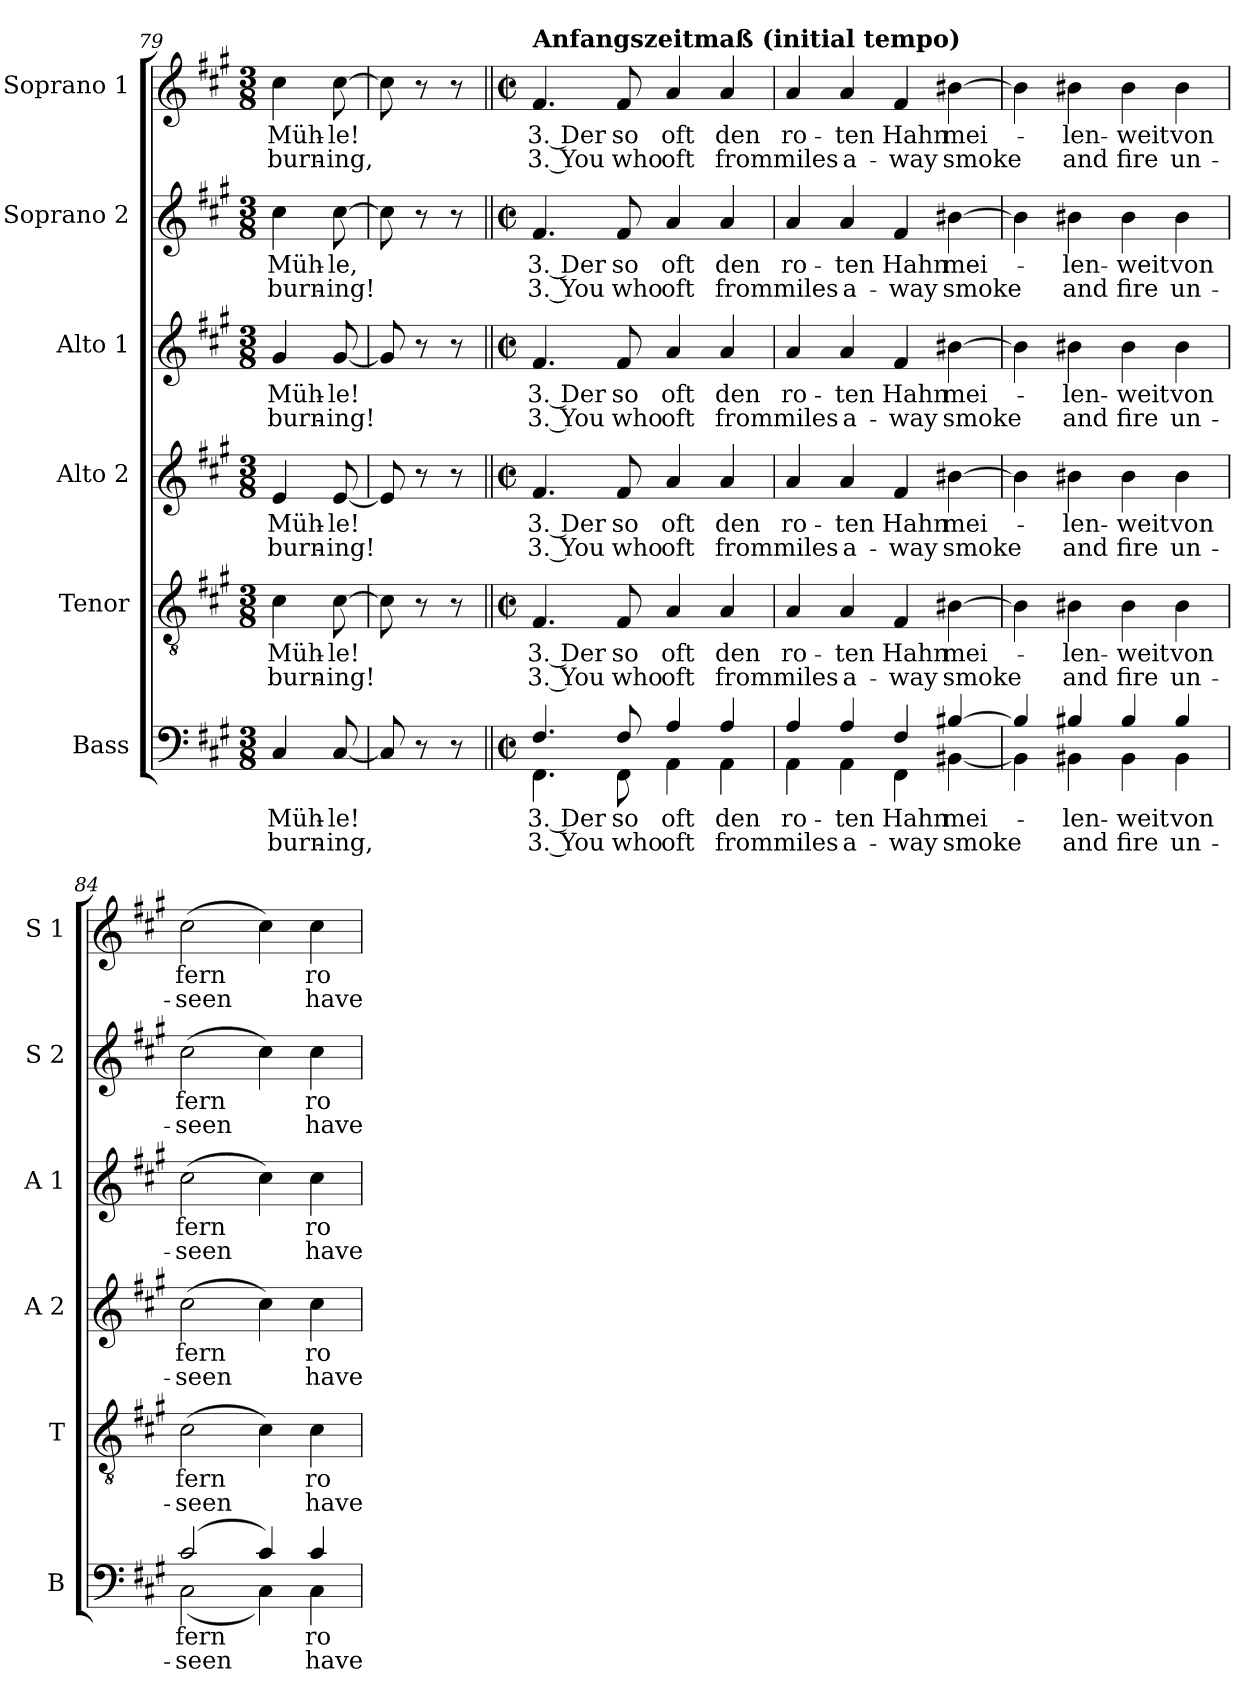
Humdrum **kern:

**kern	**text	**text	**kern	**text	**text	**kern	**text	**text	**kern	**text	**text	**kern	**text	**text	**kern	**text	**text
*part6	*part6	*part6	*part5	*part5	*part5	*part4	*part4	*part4	*part3	*part3	*part3	*part2	*part2	*part2	*part1	*part1	*part1
*staff6	*staff6	*staff6	*staff5	*staff5	*staff5	*staff4	*staff4	*staff4	*staff3	*staff3	*staff3	*staff2	*staff2	*staff2	*staff1	*staff1	*staff1
*I"Bass	*	*	*I"Tenor	*	*	*I"Alto 2	*	*	*I"Alto 1	*	*	*I"Soprano 2	*	*	*I"Soprano 1	*	*
*I'B	*	*	*I'T	*	*	*I'A 2	*	*	*I'A 1	*	*	*I'S 2	*	*	*I'S 1	*	*
*clefF4	*	*	*clefGv2	*	*	*clefG2	*	*	*clefG2	*	*	*clefG2	*	*	*clefG2	*	*
*k[f#c#g#]	*	*	*k[f#c#g#]	*	*	*k[f#c#g#]	*	*	*k[f#c#g#]	*	*	*k[f#c#g#]	*	*	*k[f#c#g#]	*	*
*f#:	*	*	*f#:	*	*	*f#:	*	*	*f#:	*	*	*f#:	*	*	*f#:	*	*
*M3/8	*	*	*M3/8	*	*	*M3/8	*	*	*M3/8	*	*	*M3/8	*	*	*M3/8	*	*
=79	=79	=79	=79	=79	=79	=79	=79	=79	=79	=79	=79	=79	=79	=79	=79	=79	=79
!	!LO:LY:b	!LO:LY:b	!	!	!	!	!	!	!	!	!	!	!	!	!	!	!
!	!	!	!	!LO:LY:b	!LO:LY:b	!	!	!	!	!	!	!	!	!	!	!	!
!	!	!	!	!	!	!	!LO:LY:b	!LO:LY:b	!	!	!	!	!	!	!	!	!
!	!	!	!	!	!	!	!	!	!	!LO:LY:b	!LO:LY:b	!	!	!	!	!	!
!	!	!	!	!	!	!	!	!	!	!	!	!	!LO:LY:b	!LO:LY:b	!	!	!
!	!	!	!	!	!	!	!	!	!	!	!	!	!	!	!	!LO:LY:b	!LO:LY:b
4C#/	Müh-	burn-	4c#\	Müh-	burn-	4e/	Müh-	burn-	4g#/	Müh-	burn-	4cc#\	Müh-	burn-	4cc#\	Müh-	burn-
!	!LO:LY:b	!LO:LY:b	!	!	!	!	!	!	!	!	!	!	!	!	!	!	!
!	!	!	!	!LO:LY:b	!LO:LY:b	!	!	!	!	!	!	!	!	!	!	!	!
!	!	!	!	!	!	!	!LO:LY:b	!LO:LY:b	!	!	!	!	!	!	!	!	!
!	!	!	!	!	!	!	!	!	!	!LO:LY:b	!LO:LY:b	!	!	!	!	!	!
!	!	!	!	!	!	!	!	!	!	!	!	!	!LO:LY:b	!LO:LY:b	!	!	!
!	!	!	!	!	!	!	!	!	!	!	!	!	!	!	!	!LO:LY:b	!LO:LY:b
[8C#/	-le!	-ing,	[8c#\	-le!	-ing!	[8e/	-le!	-ing!	[8g#/	-le!	-ing!	[8cc#\	-le,	-ing!	[8cc#\	-le!	-ing,
=80	=80	=80	=80	=80	=80	=80	=80	=80	=80	=80	=80	=80	=80	=80	=80	=80	=80
8C#/]	.	.	8c#\]	.	.	8e/]	.	.	8g#/]	.	.	8cc#\]	.	.	8cc#\]	.	.
8r	.	.	8r	.	.	8r	.	.	8r	.	.	8r	.	.	8r	.	.
8r	.	.	8r	.	.	8r	.	.	8r	.	.	8r	.	.	8r	.	.
!!LO:PB:g=z
=81||	=81||	=81||	=81||	=81||	=81||	=81||	=81||	=81||	=81||	=81||	=81||	=81||	=81||	=81||	=81||	=81||	=81||
*M2/2	*	*	*M2/2	*	*	*M2/2	*	*	*M2/2	*	*	*M2/2	*	*	*M2/2	*	*
*met(c|)	*	*	*met(c|)	*	*	*met(c|)	*	*	*met(c|)	*	*	*met(c|)	*	*	*met(c|)	*	*
!	!LO:LY:b	!LO:LY:b	!	!	!	!	!	!	!	!	!	!	!	!	!	!	!
*^	*	*	*	*	*	*	*	*	*	*	*	*	*	*	*	*	*
!	!	!	!	!	!LO:LY:b	!LO:LY:b	!	!	!	!	!	!	!	!	!	!	!	!
!	!	!	!	!	!	!	!	!LO:LY:b	!LO:LY:b	!	!	!	!	!	!	!	!	!
!	!	!	!	!	!	!	!	!	!	!	!LO:LY:b	!LO:LY:b	!	!	!	!	!	!
!	!	!	!	!	!	!	!	!	!	!	!	!	!	!LO:LY:b	!LO:LY:b	!	!	!
!	!	!	!	!	!	!	!	!	!	!	!	!	!	!	!	!LO:TX:a:B:t=Anfangszeitmaß (initial tempo)	!	!
!	!	!	!	!	!	!	!	!	!	!	!	!	!	!	!	!	!LO:LY:b	!LO:LY:b
4.F#/	4.FF#\	3. Der	3. You	4.F#/	3. Der	3. You	4.f#/	3. Der	3. You	4.f#/	3. Der	3. You	4.f#/	3. Der	3. You	4.f#/	3. Der	3. You
!	!	!LO:LY:b	!LO:LY:b	!	!	!	!	!	!	!	!	!	!	!	!	!	!	!
!	!	!	!	!	!LO:LY:b	!LO:LY:b	!	!	!	!	!	!	!	!	!	!	!	!
!	!	!	!	!	!	!	!	!LO:LY:b	!LO:LY:b	!	!	!	!	!	!	!	!	!
!	!	!	!	!	!	!	!	!	!	!	!LO:LY:b	!LO:LY:b	!	!	!	!	!	!
!	!	!	!	!	!	!	!	!	!	!	!	!	!	!LO:LY:b	!LO:LY:b	!	!	!
!	!	!	!	!	!	!	!	!	!	!	!	!	!	!	!	!	!LO:LY:b	!LO:LY:b
8F#/	8FF#\	so	who	8F#/	so	who	8f#/	so	who	8f#/	so	who	8f#/	so	who	8f#/	so	who
!	!	!LO:LY:b	!LO:LY:b	!	!	!	!	!	!	!	!	!	!	!	!	!	!	!
!	!	!	!	!	!LO:LY:b	!LO:LY:b	!	!	!	!	!	!	!	!	!	!	!	!
!	!	!	!	!	!	!	!	!LO:LY:b	!LO:LY:b	!	!	!	!	!	!	!	!	!
!	!	!	!	!	!	!	!	!	!	!	!LO:LY:b	!LO:LY:b	!	!	!	!	!	!
!	!	!	!	!	!	!	!	!	!	!	!	!	!	!LO:LY:b	!LO:LY:b	!	!	!
!	!	!	!	!	!	!	!	!	!	!	!	!	!	!	!	!	!LO:LY:b	!LO:LY:b
4A/	4AA\	oft	oft	4A/	oft	oft	4a/	oft	oft	4a/	oft	oft	4a/	oft	oft	4a/	oft	oft
!	!	!LO:LY:b	!LO:LY:b	!	!	!	!	!	!	!	!	!	!	!	!	!	!	!
!	!	!	!	!	!LO:LY:b	!LO:LY:b	!	!	!	!	!	!	!	!	!	!	!	!
!	!	!	!	!	!	!	!	!LO:LY:b	!LO:LY:b	!	!	!	!	!	!	!	!	!
!	!	!	!	!	!	!	!	!	!	!	!LO:LY:b	!LO:LY:b	!	!	!	!	!	!
!	!	!	!	!	!	!	!	!	!	!	!	!	!	!LO:LY:b	!LO:LY:b	!	!	!
!	!	!	!	!	!	!	!	!	!	!	!	!	!	!	!	!	!LO:LY:b	!LO:LY:b
4A/	4AA\	den	from	4A/	den	from	4a/	den	from	4a/	den	from	4a/	den	from	4a/	den	from
=82	=82	=82	=82	=82	=82	=82	=82	=82	=82	=82	=82	=82	=82	=82	=82	=82	=82	=82
!	!	!LO:LY:b	!LO:LY:b	!	!	!	!	!	!	!	!	!	!	!	!	!	!	!
!	!	!	!	!	!LO:LY:b	!LO:LY:b	!	!	!	!	!	!	!	!	!	!	!	!
!	!	!	!	!	!	!	!	!LO:LY:b	!LO:LY:b	!	!	!	!	!	!	!	!	!
!	!	!	!	!	!	!	!	!	!	!	!LO:LY:b	!LO:LY:b	!	!	!	!	!	!
!	!	!	!	!	!	!	!	!	!	!	!	!	!	!LO:LY:b	!LO:LY:b	!	!	!
!	!	!	!	!	!	!	!	!	!	!	!	!	!	!	!	!	!LO:LY:b	!LO:LY:b
4A/	4AA\	ro-	miles	4A/	ro-	miles	4a/	ro-	miles	4a/	ro-	miles	4a/	ro-	miles	4a/	ro-	miles
!	!	!LO:LY:b	!LO:LY:b	!	!	!	!	!	!	!	!	!	!	!	!	!	!	!
!	!	!	!	!	!LO:LY:b	!LO:LY:b	!	!	!	!	!	!	!	!	!	!	!	!
!	!	!	!	!	!	!	!	!LO:LY:b	!LO:LY:b	!	!	!	!	!	!	!	!	!
!	!	!	!	!	!	!	!	!	!	!	!LO:LY:b	!LO:LY:b	!	!	!	!	!	!
!	!	!	!	!	!	!	!	!	!	!	!	!	!	!LO:LY:b	!LO:LY:b	!	!	!
!	!	!	!	!	!	!	!	!	!	!	!	!	!	!	!	!	!LO:LY:b	!LO:LY:b
4A/	4AA\	-ten	a-	4A/	-ten	a-	4a/	-ten	a-	4a/	-ten	a-	4a/	-ten	a-	4a/	-ten	a-
!	!	!LO:LY:b	!LO:LY:b	!	!	!	!	!	!	!	!	!	!	!	!	!	!	!
!	!	!	!	!	!LO:LY:b	!LO:LY:b	!	!	!	!	!	!	!	!	!	!	!	!
!	!	!	!	!	!	!	!	!LO:LY:b	!LO:LY:b	!	!	!	!	!	!	!	!	!
!	!	!	!	!	!	!	!	!	!	!	!LO:LY:b	!LO:LY:b	!	!	!	!	!	!
!	!	!	!	!	!	!	!	!	!	!	!	!	!	!LO:LY:b	!LO:LY:b	!	!	!
!	!	!	!	!	!	!	!	!	!	!	!	!	!	!	!	!	!LO:LY:b	!LO:LY:b
4F#/	4FF#\	Hahn	-way	4F#/	Hahn	-way	4f#/	Hahn	-way	4f#/	Hahn	-way	4f#/	Hahn	-way	4f#/	Hahn	-way
!	!	!LO:LY:b	!LO:LY:b	!	!	!	!	!	!	!	!	!	!	!	!	!	!	!
!	!	!	!	!	!LO:LY:b	!LO:LY:b	!	!	!	!	!	!	!	!	!	!	!	!
!	!	!	!	!	!	!	!	!LO:LY:b	!LO:LY:b	!	!	!	!	!	!	!	!	!
!	!	!	!	!	!	!	!	!	!	!	!LO:LY:b	!LO:LY:b	!	!	!	!	!	!
!	!	!	!	!	!	!	!	!	!	!	!	!	!	!LO:LY:b	!LO:LY:b	!	!	!
!	!	!	!	!	!	!	!	!	!	!	!	!	!	!	!	!	!LO:LY:b	!LO:LY:b
[>4B#X/	[<4BB#X\	mei-	smoke	[4B#X\	mei-	smoke	[4b#X\	mei-	smoke	[4b#X\	mei-	smoke	[4b#X\	mei-	smoke	[4b#X\	mei-	smoke
=83	=83	=83	=83	=83	=83	=83	=83	=83	=83	=83	=83	=83	=83	=83	=83	=83	=83	=83
4B#/]	4BB#\]	.	.	4B#\]	.	.	4b#\]	.	.	4b#\]	.	.	4b#\]	.	.	4b#\]	.	.
!	!	!LO:LY:b	!LO:LY:b	!	!	!	!	!	!	!	!	!	!	!	!	!	!	!
!	!	!	!	!	!LO:LY:b	!LO:LY:b	!	!	!	!	!	!	!	!	!	!	!	!
!	!	!	!	!	!	!	!	!LO:LY:b	!LO:LY:b	!	!	!	!	!	!	!	!	!
!	!	!	!	!	!	!	!	!	!	!	!LO:LY:b	!LO:LY:b	!	!	!	!	!	!
!	!	!	!	!	!	!	!	!	!	!	!	!	!	!LO:LY:b	!LO:LY:b	!	!	!
!	!	!	!	!	!	!	!	!	!	!	!	!	!	!	!	!	!LO:LY:b	!LO:LY:b
4B#X/	4BB#X\	-len-	and	4B#X\	-len-	and	4b#X\	-len-	and	4b#X\	-len-	and	4b#X\	-len-	and	4b#X\	-len-	and
!	!	!LO:LY:b	!LO:LY:b	!	!	!	!	!	!	!	!	!	!	!	!	!	!	!
!	!	!	!	!	!LO:LY:b	!LO:LY:b	!	!	!	!	!	!	!	!	!	!	!	!
!	!	!	!	!	!	!	!	!LO:LY:b	!LO:LY:b	!	!	!	!	!	!	!	!	!
!	!	!	!	!	!	!	!	!	!	!	!LO:LY:b	!LO:LY:b	!	!	!	!	!	!
!	!	!	!	!	!	!	!	!	!	!	!	!	!	!LO:LY:b	!LO:LY:b	!	!	!
!	!	!	!	!	!	!	!	!	!	!	!	!	!	!	!	!	!LO:LY:b	!LO:LY:b
4B#/	4BB#\	-weit	fire	4B#\	-weit	fire	4b#\	-weit	fire	4b#\	-weit	fire	4b#\	-weit	fire	4b#\	-weit	fire
!	!	!LO:LY:b	!LO:LY:b	!	!	!	!	!	!	!	!	!	!	!	!	!	!	!
!	!	!	!	!	!LO:LY:b	!LO:LY:b	!	!	!	!	!	!	!	!	!	!	!	!
!	!	!	!	!	!	!	!	!LO:LY:b	!LO:LY:b	!	!	!	!	!	!	!	!	!
!	!	!	!	!	!	!	!	!	!	!	!LO:LY:b	!LO:LY:b	!	!	!	!	!	!
!	!	!	!	!	!	!	!	!	!	!	!	!	!	!LO:LY:b	!LO:LY:b	!	!	!
!	!	!	!	!	!	!	!	!	!	!	!	!	!	!	!	!	!LO:LY:b	!LO:LY:b
4B#/	4BB#\	von	un-	4B#\	von	un-	4b#\	von	un-	4b#\	von	un-	4b#\	von	un-	4b#\	von	un-
=84	=84	=84	=84	=84	=84	=84	=84	=84	=84	=84	=84	=84	=84	=84	=84	=84	=84	=84
!	!	!LO:LY:b	!LO:LY:b	!	!	!	!	!	!	!	!	!	!	!	!	!	!	!
!	!	!	!	!	!LO:LY:b	!LO:LY:b	!	!	!	!	!	!	!	!	!	!	!	!
!	!	!	!	!	!	!	!	!LO:LY:b	!LO:LY:b	!	!	!	!	!	!	!	!	!
!	!	!	!	!	!	!	!	!	!	!	!LO:LY:b	!LO:LY:b	!	!	!	!	!	!
!	!	!	!	!	!	!	!	!	!	!	!	!	!	!LO:LY:b	!LO:LY:b	!	!	!
!	!	!	!	!	!	!	!	!	!	!	!	!	!	!	!	!	!LO:LY:b	!LO:LY:b
(2c#/	(<2C#\	fern	-seen	(>2c#\	fern	-seen	(>2cc#\	fern	-seen	(>2cc#\	fern	-seen	(>2cc#\	fern	-seen	(>2cc#\	fern	-seen
4c#/)	4C#\)	.	.	4c#\)	.	.	4cc#\)	.	.	4cc#\)	.	.	4cc#\)	.	.	4cc#\)	.	.
!	!	!LO:LY:b	!LO:LY:b	!	!	!	!	!	!	!	!	!	!	!	!	!	!	!
!	!	!	!	!	!LO:LY:b	!LO:LY:b	!	!	!	!	!	!	!	!	!	!	!	!
!	!	!	!	!	!	!	!	!LO:LY:b	!LO:LY:b	!	!	!	!	!	!	!	!	!
!	!	!	!	!	!	!	!	!	!	!	!LO:LY:b	!LO:LY:b	!	!	!	!	!	!
!	!	!	!	!	!	!	!	!	!	!	!	!	!	!LO:LY:b	!LO:LY:b	!	!	!
!	!	!	!	!	!	!	!	!	!	!	!	!	!	!	!	!	!LO:LY:b	!LO:LY:b
4c#/	4C#\	-ro-	have	4c#\	-ro-	have	4cc#\	-ro-	have	4cc#\	-ro-	have	4cc#\	-ro-	have	4cc#\	-ro-	have
*v	*v	*	*	*	*	*	*	*	*	*	*	*	*	*	*	*	*	*
=	=	=	=	=	=	=	=	=	=	=	=	=	=	=	=	=	=
*-	*-	*-	*-	*-	*-	*-	*-	*-	*-	*-	*-	*-	*-	*-	*-	*-	*-
